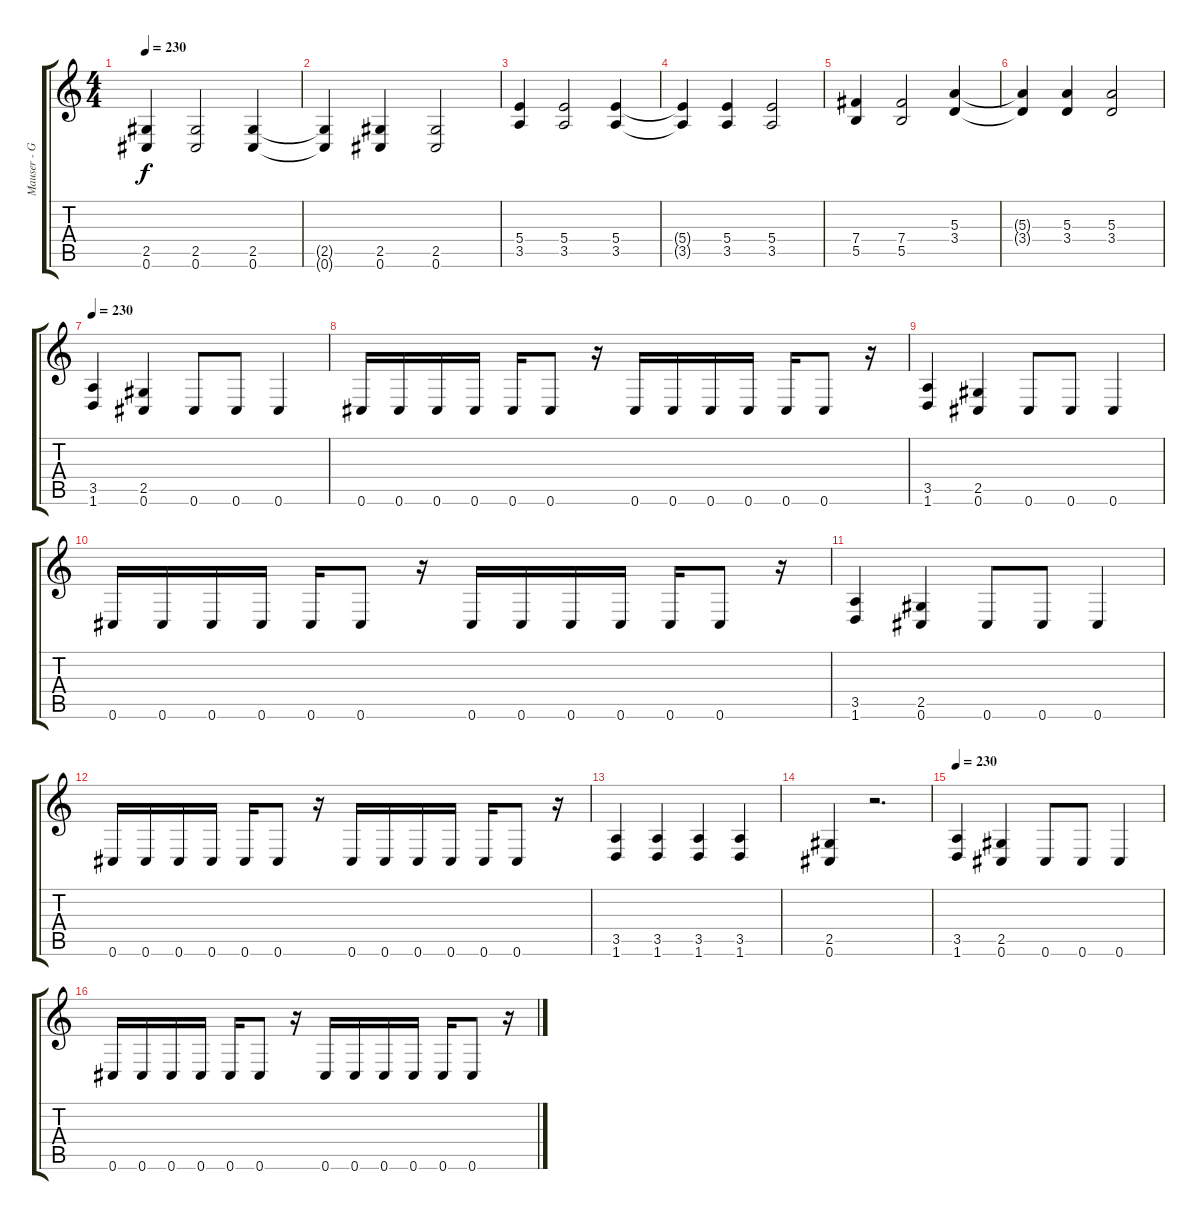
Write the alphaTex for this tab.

\track ("Mauser - Guitar" "Mauser - G") {instrument distortionguitar}
\staff {score tabs}
\tuning (Db4 Ab3 E3 B2 Gb2 Db2) {hide}
\ts (4 4)
\tempo 230
\clef g2
\ks c
(2.5 0.6).4{dy f} (2.5 0.6).2 (2.5 0.6).4 |
(2.5{t} 0.6{t}).4 (2.5 0.6).4 (2.5 0.6).2 |
(5.4 3.5).4 (5.4 3.5).2 (5.4 3.5).4 |
(5.4{t} 3.5{t}).4 (5.4 3.5).4 (5.4 3.5).2 |
(7.4 5.5).4 (7.4 5.5).2 (5.3 3.4).4 |
(5.3{t} 3.4{t}).4 (5.3 3.4).4 (5.3 3.4).2 |
\tempo 230
(3.5 1.6).4 (2.5 0.6).4 0.6.8 0.6.8 0.6.4 |
0.6.16 0.6.16 0.6.16 0.6.16 0.6.16 0.6.8 r.16 0.6.16 0.6.16 0.6.16 0.6.16 0.6.16 0.6.8 r.16 |
(3.5 1.6).4 (2.5 0.6).4 0.6.8 0.6.8 0.6.4 |
0.6.16 0.6.16 0.6.16 0.6.16 0.6.16 0.6.8 r.16 0.6.16 0.6.16 0.6.16 0.6.16 0.6.16 0.6.8 r.16 |
(3.5 1.6).4 (2.5 0.6).4 0.6.8 0.6.8 0.6.4 |
0.6.16 0.6.16 0.6.16 0.6.16 0.6.16 0.6.8 r.16 0.6.16 0.6.16 0.6.16 0.6.16 0.6.16 0.6.8 r.16 |
(3.5 1.6).4 (3.5 1.6).4 (3.5 1.6).4 (3.5 1.6).4 |
(2.5 0.6).4 r.2{d} |
\tempo 230
(3.5 1.6).4 (2.5 0.6).4 0.6.8 0.6.8 0.6.4 |
0.6.16 0.6.16 0.6.16 0.6.16 0.6.16 0.6.8 r.16 0.6.16 0.6.16 0.6.16 0.6.16 0.6.16 0.6.8 r.16
